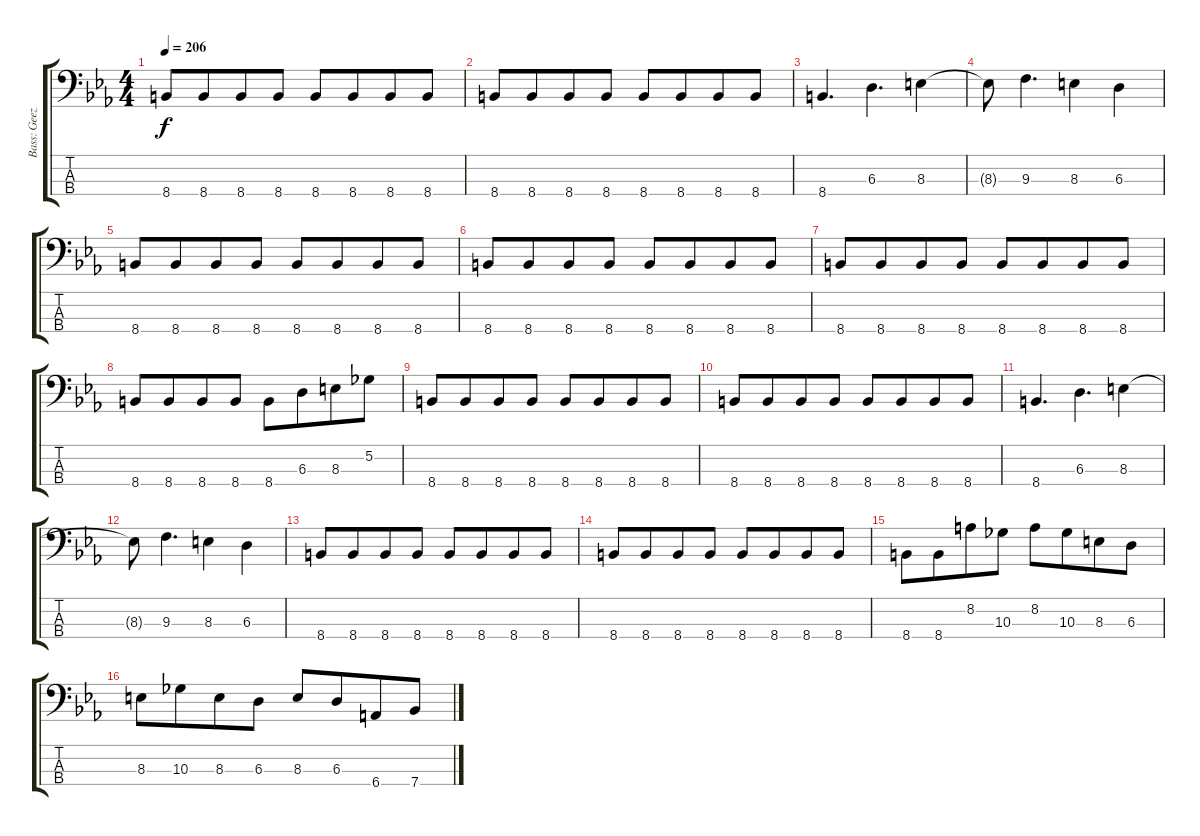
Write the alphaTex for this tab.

\track ("Bass: Geezer" "Bass: Geez") {instrument electricbassfinger}
\staff {score tabs}
\tuning (Gb2 Db2 Ab1 Eb1) {hide}
\ts (4 4)
\tempo 206
\clef f4
\ks eb
8.4.8{dy f} 8.4.8{beam merge} 8.4.8 8.4.8 8.4.8 8.4.8{beam merge} 8.4.8 8.4.8 |
8.4.8 8.4.8{beam merge} 8.4.8 8.4.8 8.4.8 8.4.8{beam merge} 8.4.8 8.4.8 |
8.4.4{d} 6.3.4{d beam merge} 8.3.4 |
8.3{t}.8 9.3.4{d} 8.3.4 6.3.4 |
8.4.8 8.4.8{beam merge} 8.4.8 8.4.8 8.4.8 8.4.8{beam merge} 8.4.8 8.4.8 |
8.4.8 8.4.8{beam merge} 8.4.8 8.4.8 8.4.8 8.4.8{beam merge} 8.4.8 8.4.8 |
8.4.8 8.4.8{beam merge} 8.4.8 8.4.8 8.4.8 8.4.8{beam merge} 8.4.8 8.4.8 |
8.4.8 8.4.8{beam merge} 8.4.8 8.4.8 8.4.8 6.3.8{beam merge} 8.3.8 5.2.8 |
8.4.8 8.4.8{beam merge} 8.4.8 8.4.8 8.4.8 8.4.8{beam merge} 8.4.8 8.4.8 |
8.4.8 8.4.8{beam merge} 8.4.8 8.4.8 8.4.8 8.4.8{beam merge} 8.4.8 8.4.8 |
8.4.4{d} 6.3.4{d beam merge} 8.3.4 |
8.3{t}.8 9.3.4{d} 8.3.4 6.3.4 |
8.4.8 8.4.8{beam merge} 8.4.8 8.4.8 8.4.8 8.4.8{beam merge} 8.4.8 8.4.8 |
8.4.8 8.4.8{beam merge} 8.4.8 8.4.8 8.4.8 8.4.8{beam merge} 8.4.8 8.4.8 |
8.4.8 8.4.8{beam merge} 8.2.8 10.3.8 8.2.8 10.3.8{beam merge} 8.3.8 6.3.8 |
8.3.8 10.3.8{beam merge} 8.3.8 6.3.8 8.3.8 6.3.8{beam merge} 6.4.8 7.4.8
